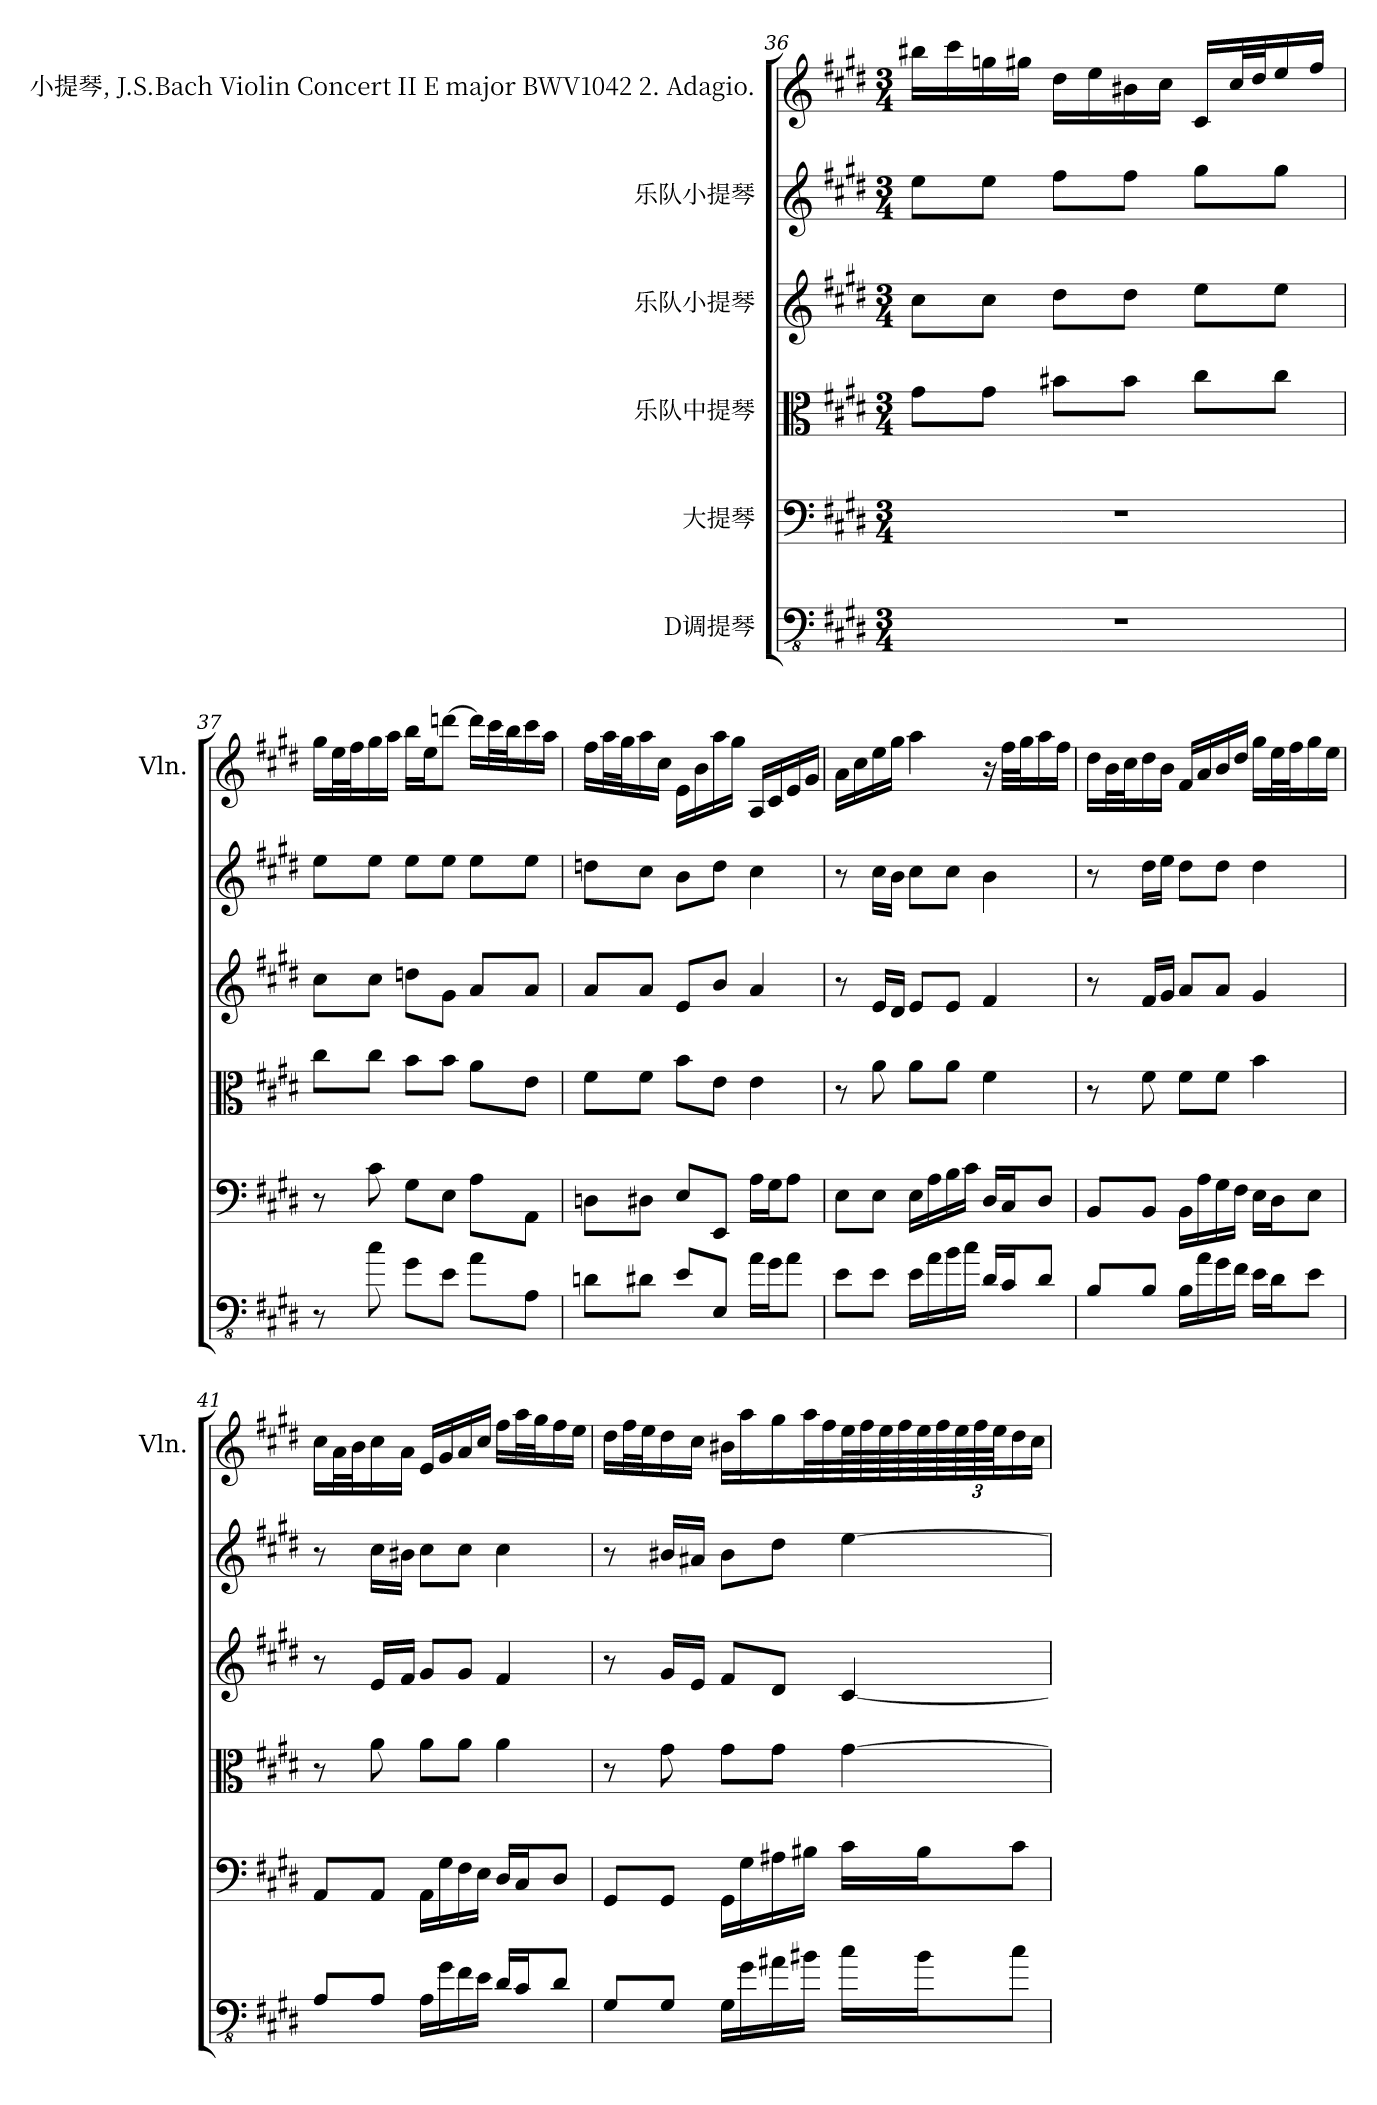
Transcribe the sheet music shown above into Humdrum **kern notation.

**kern	**kern	**kern	**kern	**kern	**kern
*part6	*part5	*part4	*part3	*part2	*part1
*staff6	*staff5	*staff4	*staff3	*staff2	*staff1
*I"D调提琴	*I"大提琴	*I"乐队中提琴	*I"乐队小提琴	*I"乐队小提琴	*I"小提琴, J.S.Bach Violin Concert II E major BWV1042 2. Adagio.
*	*	*	*	*	*I'Vln.
!!LO:PB:g=z
*clefFv4	*clefF4	*clefC3	*clefG2	*clefG2	*clefG2
*ITrd7c12	*	*	*	*	*
*k[f#c#g#d#]	*k[f#c#g#d#]	*k[f#c#g#d#]	*k[f#c#g#d#]	*k[f#c#g#d#]	*k[f#c#g#d#]
*M3/4	*M3/4	*M3/4	*M3/4	*M3/4	*M3/4
=36	=36	=36	=36	=36	=36
2.r	2.r	8g#\L	8cc#\L	8ee\L	16bb#X\LL
.	.	.	.	.	16ccc#\
.	.	8g#\J	8cc#\J	8ee\J	16ggn\
.	.	.	.	.	16gg#X\JJ
.	.	8b#X\L	8dd#\L	8ff#\L	16dd#\LL
.	.	.	.	.	16ee\
.	.	8b#\J	8dd#\J	8ff#\J	16b#X\
.	.	.	.	.	16cc#\JJ
.	.	8cc#\L	8ee\L	8gg#\L	16c#/LL
.	.	.	.	.	32cc#/L
.	.	.	.	.	32dd#/J
.	.	8cc#\J	8ee\J	8gg#\J	16ee/
.	.	.	.	.	16ff#/JJ
=37	=37	=37	=37	=37	=37
8r	8r	8cc#\L	8cc#\L	8ee\L	16gg#\LL
.	.	.	.	.	32ee\L
.	.	.	.	.	32ff#\J
8C#\	8c#\	8cc#\J	8cc#\J	8ee\J	16gg#\
.	.	.	.	.	16aa\JJ
8GG#\L	8G#\L	8b\L	8ddn\L	8ee\L	16bb\LL
.	.	.	.	.	16ee\J
8EE\J	8E\J	8b\J	8g#\J	8ee\J	[8dddn\J
8AA\L	8A\L	8a\L	8a/L	8ee\L	16ddd\LL]
.	.	.	.	.	32ccc#\L
.	.	.	.	.	32bb\J
8AAA\J	8AA\J	8e\J	8a/J	8ee\J	16ccc#\
.	.	.	.	.	16aa\JJ
!!LO:LB:g=z
=38	=38	=38	=38	=38	=38
8DDn\L	8Dn\L	8f#\L	8a/L	8ddn\L	16ff#\LL
.	.	.	.	.	32aa\L
.	.	.	.	.	32gg#\J
8DD#X\J	8D#X\J	8f#\J	8a/J	8cc#\J	16aa\
.	.	.	.	.	16cc#\JJ
8EE/L	8E/L	8b\L	8e/L	8b\L	16e\LL
.	.	.	.	.	16b\
8EEE/J	8EE/J	8e\J	8b/J	8dd\J	16aa\
.	.	.	.	.	16gg#\JJ
16AA\LL	16A\LL	4e\	4a/	4cc#\	16A/LL
16GG#\J	16G#\J	.	.	.	16c#/
8AA\J	8A\J	.	.	.	16e/
.	.	.	.	.	16g#/JJ
=39	=39	=39	=39	=39	=39
8EE\L	8E\L	8r	8r	8r	16a\LL
.	.	.	.	.	16cc#\
8EE\J	8E\J	8a\	16e/LL	16cc#\LL	16ee\
.	.	.	16d#/JJ	16b\JJ	16gg#\JJ
16EE\LL	16E\LL	8a\L	8e/L	8cc#\L	4aa\
16AA\	16A\	.	.	.	.
16BB\	16B\	8a\J	8e/J	8cc#\J	.
16C#\JJ	16c#\JJ	.	.	.	.
16DD#/LL	16D#/LL	4f#\	4f#/	4b\	16r
16CC#/J	16C#/J	.	.	.	32ff#\LLL
.	.	.	.	.	32gg#\J
8DD#/J	8D#/J	.	.	.	16aa\
.	.	.	.	.	16ff#\JJ
=40	=40	=40	=40	=40	=40
8BBB/L	8BB/L	8r	8r	8r	16dd#\LL
.	.	.	.	.	32b\L
.	.	.	.	.	32cc#\J
8BBB/J	8BB/J	8f#\	16f#/LL	16dd#\LL	16dd#\
.	.	.	16g#/JJ	16ee\JJ	16b\JJ
16BBB\LL	16BB\LL	8f#\L	8a/L	8dd#\L	16f#/LL
16AA\	16A\	.	.	.	16a/
16GG#\	16G#\	8f#\J	8a/J	8dd#\J	16b/
16FF#\JJ	16F#\JJ	.	.	.	16dd#/JJ
16EE\LL	16E\LL	4b\	4g#/	4dd#\	16gg#\LL
16DD#\J	16D#\J	.	.	.	32ee\L
.	.	.	.	.	32ff#\J
8EE\J	8E\J	.	.	.	16gg#\
.	.	.	.	.	16ee\JJ
!!LO:PB:g=z
=41	=41	=41	=41	=41	=41
8AAA/L	8AA/L	8r	8r	8r	16cc#\LL
.	.	.	.	.	32a\L
.	.	.	.	.	32b\J
8AAA/J	8AA/J	8a\	16e/LL	16cc#\LL	16cc#\
.	.	.	16f#/JJ	16b#X\JJ	16a\JJ
16AAA\LL	16AA\LL	8a\L	8g#/L	8cc#\L	16e/LL
16GG#\	16G#\	.	.	.	16g#/
16FF#\	16F#\	8a\J	8g#/J	8cc#\J	16a/
16EE\JJ	16E\JJ	.	.	.	16cc#/JJ
16DD#/LL	16D#/LL	4a\	4f#/	4cc#\	16ff#\LL
16CC#/J	16C#/J	.	.	.	32aa\L
.	.	.	.	.	32gg#\J
8DD#/J	8D#/J	.	.	.	16ff#\
.	.	.	.	.	16ee\JJ
=42	=42	=42	=42	=42	=42
8GGG#/L	8GG#/L	8r	8r	8r	16dd#\LL
.	.	.	.	.	32ff#\L
.	.	.	.	.	32ee\J
8GGG#/J	8GG#/J	8g#\	16g#/LL	16b#X/LL	16dd#\
.	.	.	16e/JJ	16a#X/JJ	16cc#\JJ
16GGG#\LL	16GG#\LL	8g#\L	8f#/L	8b#\L	16b#X\LL
16GG#\	16G#\	.	.	.	16aa\
16AA#X\	16A#X\	8g#\J	8d#/J	8dd#\J	16gg#\
16BB#X\JJ	16B#X\JJ	.	.	.	32aa\L
.	.	.	.	.	32ff#\
16C#\LL	16c#\LL	[4g#\	[4c#/	[4ee\	64ee\L
.	.	.	.	.	64ff#\
.	.	.	.	.	64ee\
.	.	.	.	.	64ff#\
16BB#\J	16B#\J	.	.	.	64ee\
.	.	.	.	.	64ff#\
*	*	*	*	*	*Xbrackettup
.	.	.	.	.	96ee\
.	.	.	.	.	96ff#\
.	.	.	.	.	96ee\JJ
8C#\J	8c#\J	.	.	.	16dd#\
.	.	.	.	.	16cc#\JJ
=	=	=	=	=	=
*-	*-	*-	*-	*-	*-
